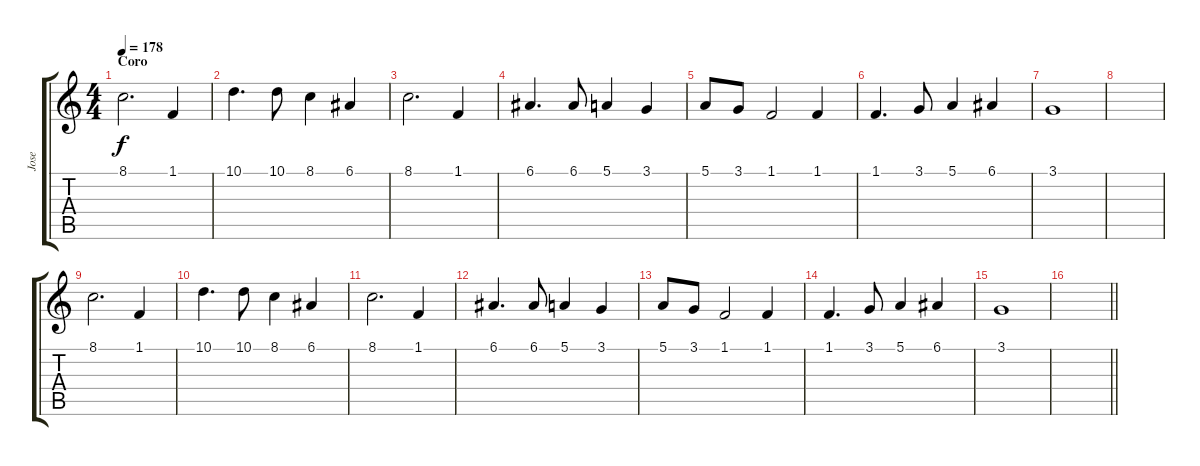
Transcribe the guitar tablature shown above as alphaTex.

\track ("Jose" "Jose") {instrument lead2sawtooth}
\staff {score tabs}
\tuning (E4 B3 G3 D3 A2 E2) {hide}
\ts (4 4)
\section ("" "Coro")
\tempo 178
\clef g2
\ks c
8.1.2{d dy f} 1.1.4 |
10.1.4{d} 10.1.8 8.1.4 6.1.4 |
8.1.2{d} 1.1.4 |
6.1.4{d} 6.1.8 5.1.4 3.1.4 |
5.1.8 3.1.8 1.1.2 1.1.4 |
1.1.4{d} 3.1.8 5.1.4 6.1.4 |
3.1.1 |
|
8.1.2{d} 1.1.4 |
10.1.4{d} 10.1.8 8.1.4 6.1.4 |
8.1.2{d} 1.1.4 |
6.1.4{d} 6.1.8 5.1.4 3.1.4 |
5.1.8 3.1.8 1.1.2 1.1.4 |
1.1.4{d} 3.1.8 5.1.4 6.1.4 |
3.1.1 |
\barLineRight lightlight
